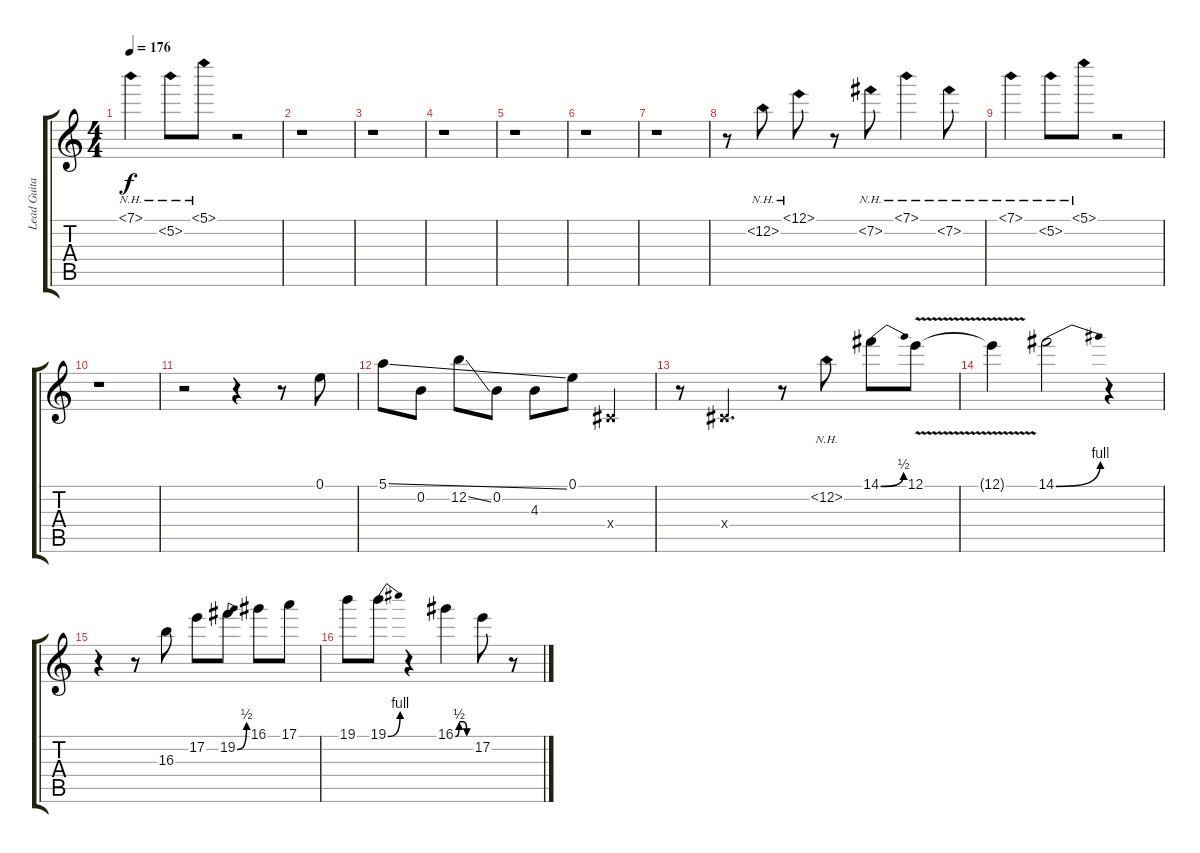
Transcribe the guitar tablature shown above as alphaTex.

\track ("Lead Guitar" "Lead Guita") {instrument distortionguitar}
\staff {score tabs}
\tuning (E4 B3 G3 D3 A2 E2) {hide}
\ts (4 4)
\tempo 176
\clef g2
\ks c
7.1{nh}.4{dy f} 5.2{nh}.8 5.1{nh}.8 r.2 |
r.1 |
r.1 |
r.1 |
r.1 |
r.1 |
r.1 |
r.8 12.2{nh}.8 12.1{nh}.8 r.8 7.2{nh}.8 7.1{nh}.4 7.2{nh}.8 |
7.1{nh}.4 5.2{nh}.8 5.1{nh}.8 r.2 |
r.1 |
r.2 r.4 r.8 0.1.8 |
5.1{ss}.8 0.2.8 12.2{ss}.8 0.2.8 4.3.8 0.1.8 -1.4{x}.4 |
r.8 -1.4{x}.4{d} r.8 12.2{nh}.8 14.1{be (bend 0 0 60 2)}.8 12.1{v}.8 |
12.1{t}.4 14.1{be (bend 0 0 60 4)}.2 r.4 |
r.4 r.8 16.3.8 17.2.8 19.2{be (bend 0 0 60 2)}.8 16.1.8 17.1.8 |
19.1.8 19.1{be (bend 0 0 60 4)}.8 r.4 16.1{be (custom 0 0 15 2 30 2 45 0 60 0)}.4 17.2.8 r.8
